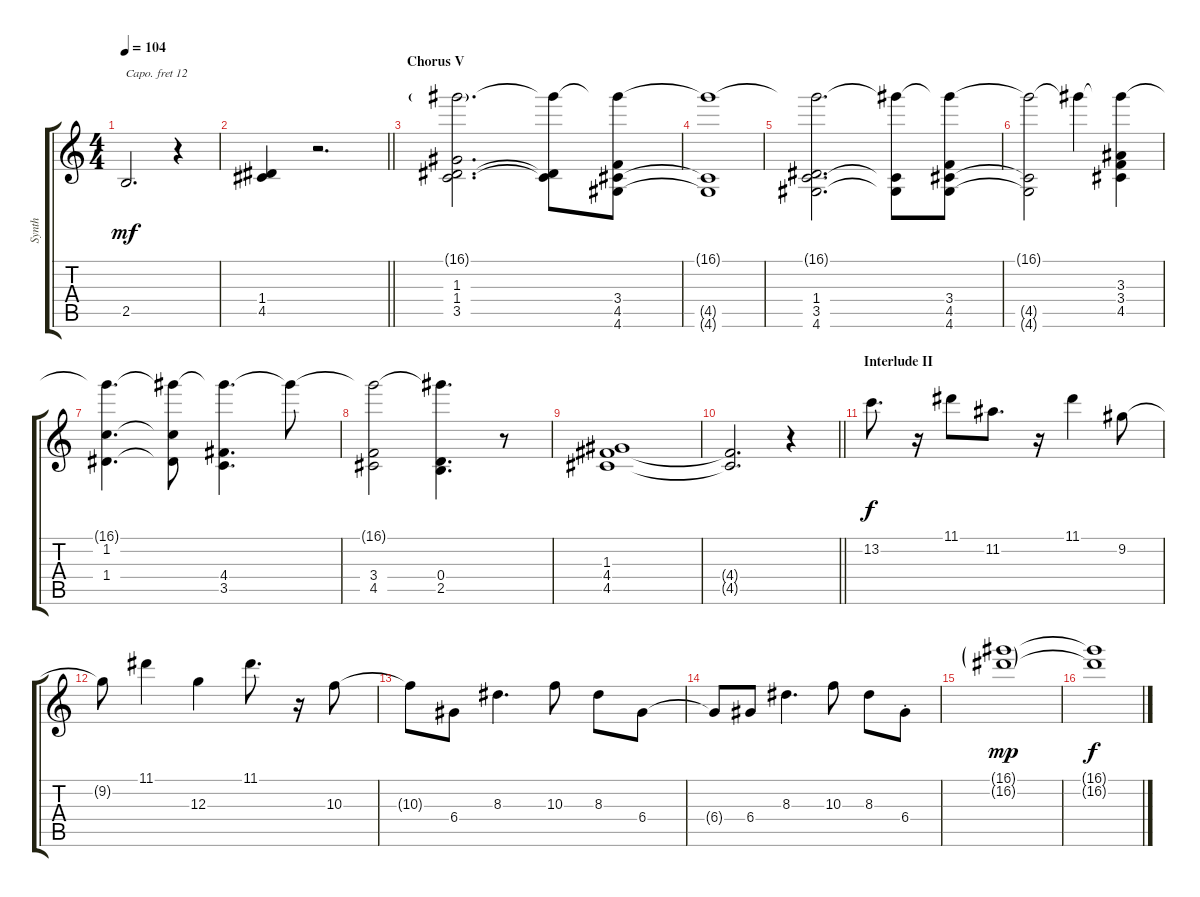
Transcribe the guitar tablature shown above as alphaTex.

\track ("Synth" "Synth") {instrument pad5bowed}
\staff {score tabs}
\capo 12
\tuning (E4 B3 G3 D3 A2 E2) {hide}
\ts (4 4)
\tempo 104
\clef g2
\ks c
2.5{t}.2{d dy mf} r.4 |
\barLineRight lightlight
(1.4 4.5).4 r.2{d} |
\section ("" "Chorus V")
(16.1{g} 1.3 1.4 3.5).2{d} (16.1{t} 1.4{t} 3.5{t}).8 (16.1{t} 3.4 4.5 4.6).8 |
(16.1{t} 4.5{t} 4.6{t}).1 |
(16.1{t} 1.4 3.5 4.6).2{d} (16.1{t} 3.5{t} 4.6{t}).8 (16.1{t} 3.4 4.5 4.6).8 |
(16.1{t} 4.5{t} 4.6{t}).2 16.1{t}.4 (16.1{t} 3.3 3.4 4.5).4 |
(16.1{t} 1.2 1.4).4{d} (16.1{t} 1.2{t} 1.4{t}).8 (16.1{t} 4.4 3.5).4{d} 16.1{t}.8 |
(16.1{t} 3.4 4.5).2 (16.1{t} 0.4 2.5).4{d} r.8 |
(1.3 4.4 4.5).1 |
\barLineRight lightlight
(4.4{t} 4.5{t}).2{d} r.4 |
\section ("" "Interlude II")
13.2.8{d dy f instrument pad5bowed} r.16 11.1.8 11.2.8{d} r.16 11.1.4 9.2.8 |
9.2{t}.8 11.1.4 12.3.4 11.1.8{d} r.16 10.3.8 |
10.3{t}.8 6.4.8 8.3.4{d} 10.3.8 8.3.8 6.4.8 |
6.4{t}.8 6.4.8 8.3.4{d} 10.3.8 8.3.8 6.4{st}.8 |
(16.1{g} 16.2{g}).1{dy mp instrument stringensemble2} |
(16.1{t} 16.2{t}).1{dy f}
